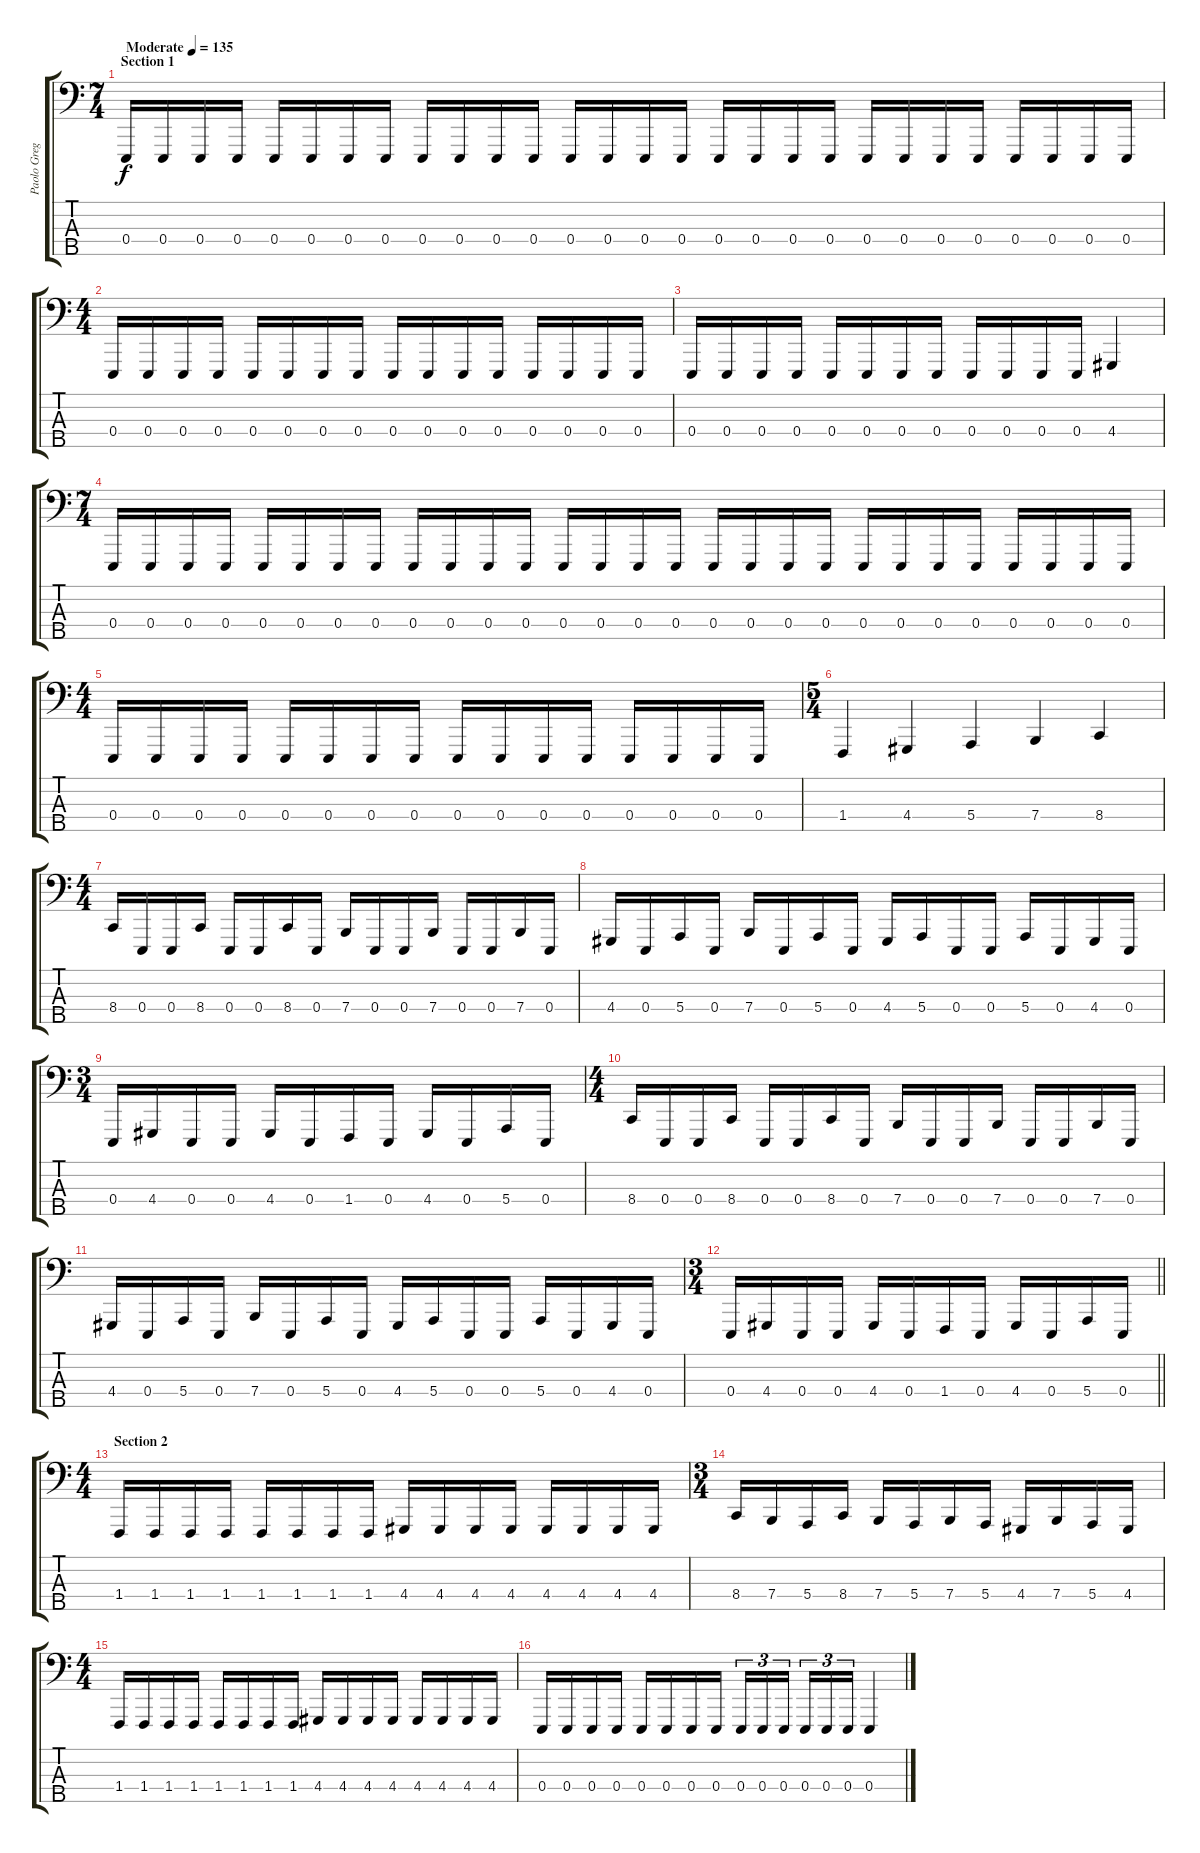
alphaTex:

\track ("Paolo Gregelotto" "Paolo Greg") {instrument clavinet}
\staff {score tabs}
\tuning (G2 D2 A1 E1 B0) {hide}
\ts (7 4)
\section ("" "Section 1")
\tempo (135 "Moderate")
\clef f4
\ks c
0.4.16{dy f instrument clavinet} 0.4.16 0.4.16 0.4.16 0.4.16 0.4.16 0.4.16 0.4.16 0.4.16 0.4.16 0.4.16 0.4.16 0.4.16 0.4.16 0.4.16 0.4.16 0.4.16 0.4.16 0.4.16 0.4.16 0.4.16 0.4.16 0.4.16 0.4.16 0.4.16 0.4.16 0.4.16 0.4.16 |
\ts (4 4)
0.4.16 0.4.16 0.4.16 0.4.16 0.4.16 0.4.16 0.4.16 0.4.16 0.4.16 0.4.16 0.4.16 0.4.16 0.4.16 0.4.16 0.4.16 0.4.16 |
0.4.16 0.4.16 0.4.16 0.4.16 0.4.16 0.4.16 0.4.16 0.4.16 0.4.16 0.4.16 0.4.16 0.4.16 4.4.4 |
\ts (7 4)
0.4.16 0.4.16 0.4.16 0.4.16 0.4.16 0.4.16 0.4.16 0.4.16 0.4.16 0.4.16 0.4.16 0.4.16 0.4.16 0.4.16 0.4.16 0.4.16 0.4.16 0.4.16 0.4.16 0.4.16 0.4.16 0.4.16 0.4.16 0.4.16 0.4.16 0.4.16 0.4.16 0.4.16 |
\ts (4 4)
0.4.16 0.4.16 0.4.16 0.4.16 0.4.16 0.4.16 0.4.16 0.4.16 0.4.16 0.4.16 0.4.16 0.4.16 0.4.16 0.4.16 0.4.16 0.4.16 |
\ts (5 4)
1.4.4 4.4.4 5.4.4 7.4.4 8.4.4 |
\ts (4 4)
8.4.16 0.4.16 0.4.16 8.4.16 0.4.16 0.4.16 8.4.16 0.4.16 7.4.16 0.4.16 0.4.16 7.4.16 0.4.16 0.4.16 7.4.16 0.4.16 |
4.4.16 0.4.16 5.4.16 0.4.16 7.4.16 0.4.16 5.4.16 0.4.16 4.4.16 5.4.16 0.4.16 0.4.16 5.4.16 0.4.16 4.4.16 0.4.16 |
\ts (3 4)
0.4.16 4.4.16 0.4.16 0.4.16 4.4.16 0.4.16 1.4.16 0.4.16 4.4.16 0.4.16 5.4.16 0.4.16 |
\ts (4 4)
8.4.16 0.4.16 0.4.16 8.4.16 0.4.16 0.4.16 8.4.16 0.4.16 7.4.16 0.4.16 0.4.16 7.4.16 0.4.16 0.4.16 7.4.16 0.4.16 |
4.4.16 0.4.16 5.4.16 0.4.16 7.4.16 0.4.16 5.4.16 0.4.16 4.4.16 5.4.16 0.4.16 0.4.16 5.4.16 0.4.16 4.4.16 0.4.16 |
\ts (3 4)
\barLineRight lightlight
0.4.16 4.4.16 0.4.16 0.4.16 4.4.16 0.4.16 1.4.16 0.4.16 4.4.16 0.4.16 5.4.16 0.4.16 |
\ts (4 4)
\section ("" "Section 2")
1.4.16 1.4.16 1.4.16 1.4.16 1.4.16 1.4.16 1.4.16 1.4.16 4.4.16 4.4.16 4.4.16 4.4.16 4.4.16 4.4.16 4.4.16 4.4.16 |
\ts (3 4)
8.4.16 7.4.16 5.4.16 8.4.16 7.4.16 5.4.16 7.4.16 5.4.16 4.4.16 7.4.16 5.4.16 4.4.16 |
\ts (4 4)
1.4.16 1.4.16 1.4.16 1.4.16 1.4.16 1.4.16 1.4.16 1.4.16 4.4.16 4.4.16 4.4.16 4.4.16 4.4.16 4.4.16 4.4.16 4.4.16 |
0.4.16 0.4.16 0.4.16 0.4.16 0.4.16 0.4.16 0.4.16 0.4.16 0.4.16{tu (3 2)} 0.4.16{tu (3 2)} 0.4.16{tu (3 2) beam splitsecondary} 0.4.16{tu (3 2)} 0.4.16{tu (3 2)} 0.4.16{tu (3 2)} 0.4.4
